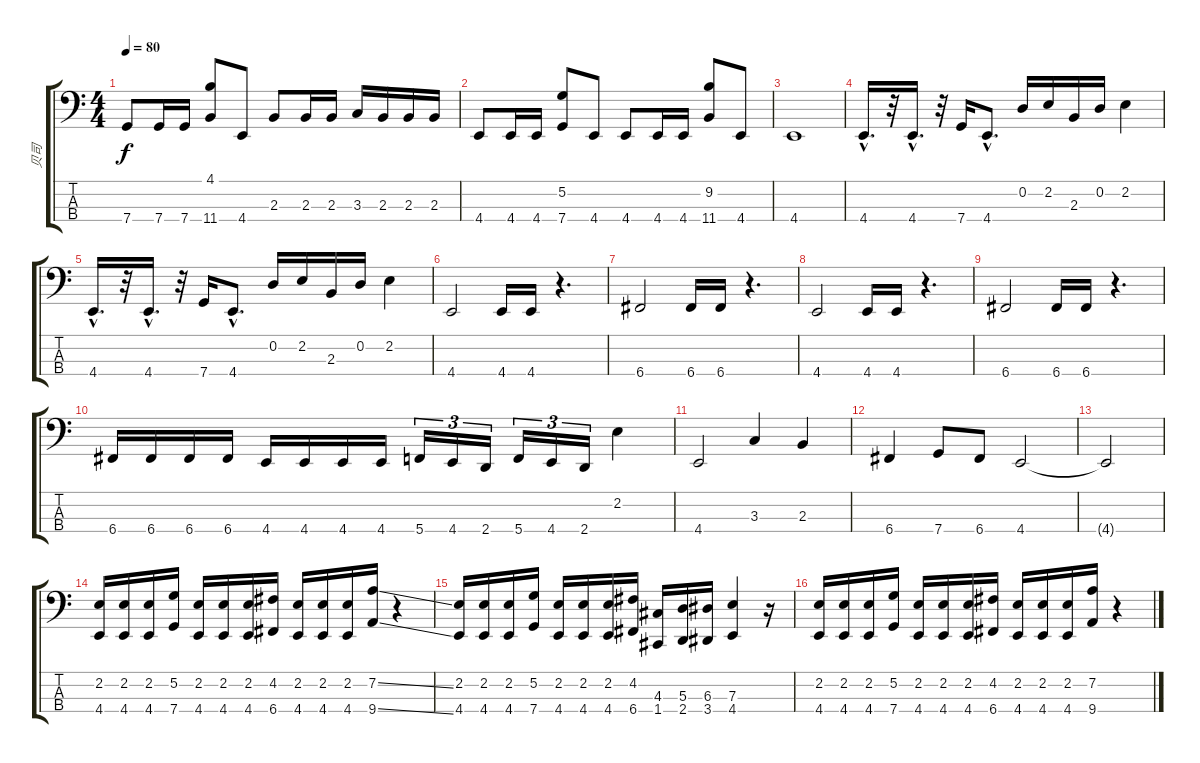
\track ("贝司" "贝司") {instrument electricbasspick}
\staff {score tabs}
\tuning (G2 D2 A1 C1) {hide}
\ts (4 4)
\tempo 80
\clef f4
\ks c
7.4.8{dy f} 7.4.16 7.4.16 (4.1 11.4).8 4.4.8 2.3.8 2.3.16 2.3.16 3.3.16 2.3.16 2.3.16 2.3.16 |
4.4.8 4.4.16 4.4.16 (5.2 7.4).8 4.4.8 4.4.8 4.4.16 4.4.16 (9.2 11.4).8 4.4.8 |
4.4.1 |
4.4{hac}.16{d} r.32 4.4{hac}.16{d} r.32 7.4.16 4.4{hac}.8{d} 0.2.16 2.2.16 2.3.16 0.2.16 2.2.4 |
4.4{hac}.16{d} r.32 4.4{hac}.16{d} r.32 7.4.16 4.4{hac}.8{d} 0.2.16 2.2.16 2.3.16 0.2.16 2.2.4 |
4.4.2 4.4.16 4.4.16 r.4{d} |
6.4.2 6.4.16 6.4.16 r.4{d} |
4.4.2 4.4.16 4.4.16 r.4{d} |
6.4.2 6.4.16 6.4.16 r.4{d} |
6.4.16 6.4.16 6.4.16 6.4.16 4.4.16 4.4.16 4.4.16 4.4.16 5.4.16{tu (3 2)} 4.4.16{tu (3 2)} 2.4.16{tu (3 2)} 5.4.16{tu (3 2)} 4.4.16{tu (3 2)} 2.4.16{tu (3 2)} 2.2.4 |
4.4.2 3.3.4 2.3.4 |
6.4.4 7.4.8 6.4.8 4.4.2 |
4.4{t}.2 |
(2.2 4.4).16 (2.2 4.4).16 (2.2 4.4).16 (5.2 7.4).16 (2.2 4.4).16 (2.2 4.4).16 (2.2 4.4).16 (4.2 6.4).16 (2.2 4.4).16 (2.2 4.4).16 (2.2 4.4).16 (7.2{ss} 9.4{ss}).16 r.4 |
(2.2 4.4).16 (2.2 4.4).16 (2.2 4.4).16 (5.2 7.4).16 (2.2 4.4).16 (2.2 4.4).16 (2.2 4.4).16 (4.2 6.4).16 (4.3 1.4).16 (5.3 2.4).16 (6.3 3.4).16 (7.3 4.4).4 r.16 |
(2.2 4.4).16 (2.2 4.4).16 (2.2 4.4).16 (5.2 7.4).16 (2.2 4.4).16 (2.2 4.4).16 (2.2 4.4).16 (4.2 6.4).16 (2.2 4.4).16 (2.2 4.4).16 (2.2 4.4).16 (7.2{ss} 9.4{ss}).16 r.4
